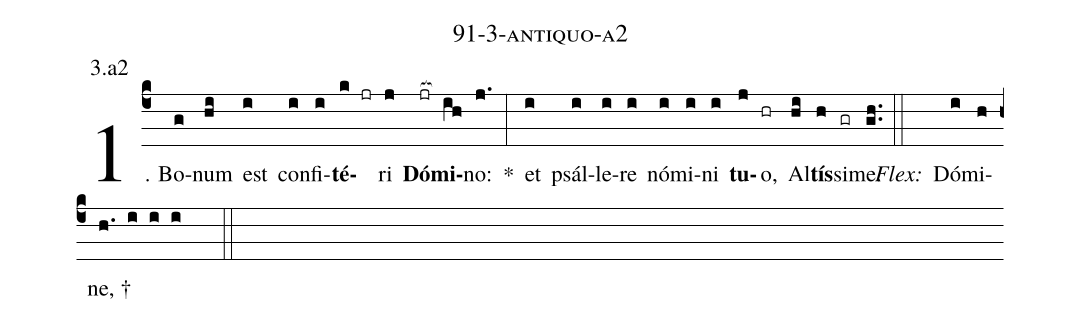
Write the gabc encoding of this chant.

name: 91-3-antiquo-a2;
annotation: 3.a2;
%%
(c4)1. Bo(g)num(hi) est(i) con(i)fi(i)<b>té</b>(k jr)ri(j) <b>Dó</b>(jr[ocb:1{])<b>mi</b>(ih[ocb:0}])no:(j.) *(:) et(i) psál(i)le(i)re(i) nó(i)mi(i)ni(i) <b>tu</b>(j)o,(hr) Al(hi)<b>tís</b>(h)si(gr)me.(gh..) (::)
<i>Flex:</i>()  Dó(i)mi(h)ne, †(h. i i i  ::)
